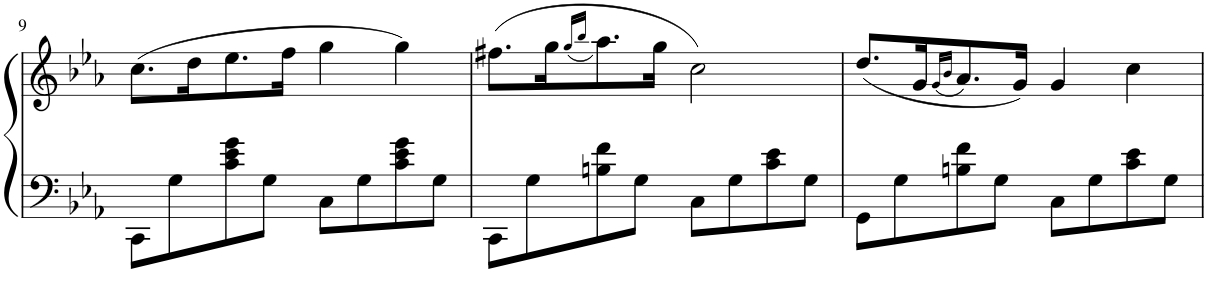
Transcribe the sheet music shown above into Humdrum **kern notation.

**kern	**kern
*part1	*part1
*staff2	*staff1
*I"Piano.	*
*I'Pno	*
!!LO:PB:g=z
*clefF4	*clefG2
*k[b-e-a-]	*k[b-e-a-]
*M4/4	*M4/4
*met(c)	*met(c)
=9	=9
8CC\L	(8.cc\L
8G\	.
.	16dd\K
8c\ 8e-\ 8g\	8.ee-\
8G\J	.
.	16ff\Jk
8C\L	4gg\
8G\	.
8c\ 8e-\ 8g\	4gg\)
8G\J	.
=10	=10
8CC\L	(8.ff#X\L
8G\	.
.	16gg\K
.	(16qgg/LL
.	16qbb-/JJ
8Bn\ 8f\	8.aa-\)
8G\J	.
.	16gg\Jk
8C\L	2cc\)
8G\	.
8c\ 8e-\	.
8G\J	.
=11	=11
8GG\L	(8.dd/L
8G\	.
.	16g/K
.	(16qg/LL
.	16qb-/JJ
8Bn\ 8f\	8.a-/)
8G\J	.
.	16g/Jk)
8C\L	4g/
8G\	.
8c\ 8e-\	4cc\
8G\J	.
=	=
*-	*-
